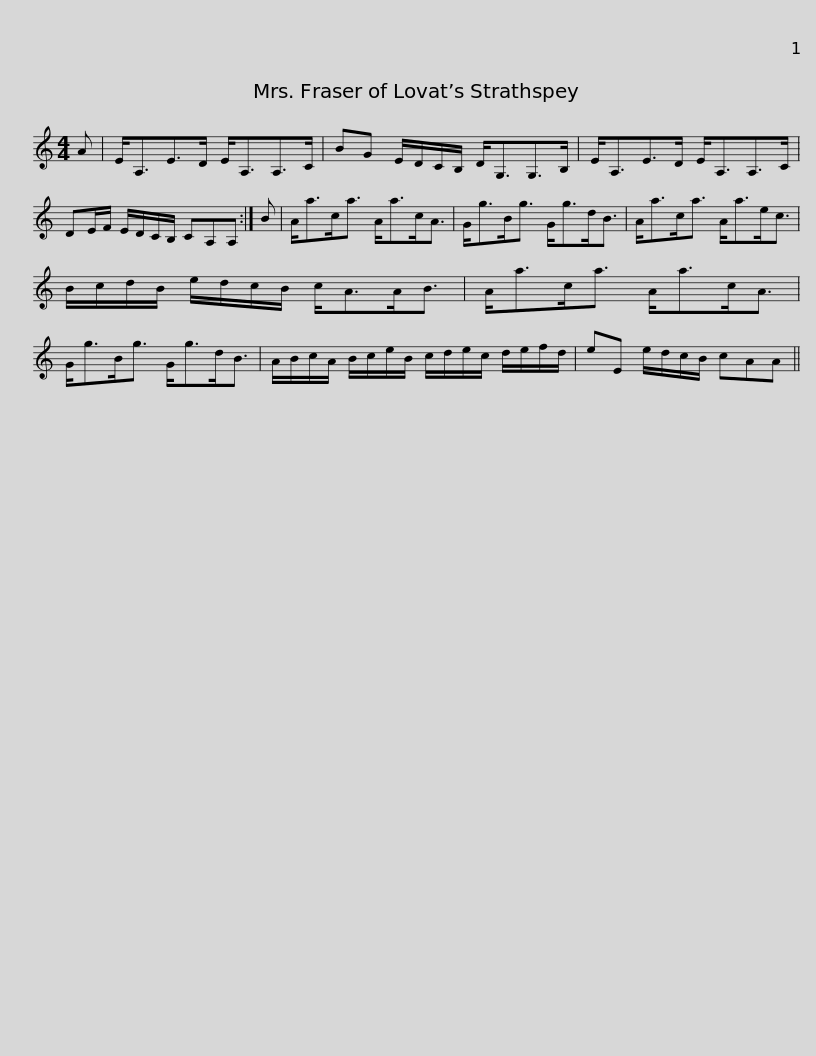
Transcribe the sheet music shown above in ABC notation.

X:1
L:1/8
M:4/4
I:linebreak $
K:C
V:1 treble
V:1
 A | E<A,E>D E<A,A,>C | BG E/D/C/B,/ D<G,G,>B, | E<A,E>D E<A,A,>C | DE/F/ E/D/C/B,/ CA,A, :|$ %5
 B | A<ac<a A<ac<A | G<gB<g G<gd<B | A<ac<a A<ae<c | B/c/d/B/ e/d/c/B/ c<AA<B |$ %10
 A<ac<a A<ac<A | G<gB<g G<gd<B | A/B/c/A/ B/c/e/B/ c/d/e/c/ d/e/f/d/ | eE e/d/c/B/ cAA || %14
